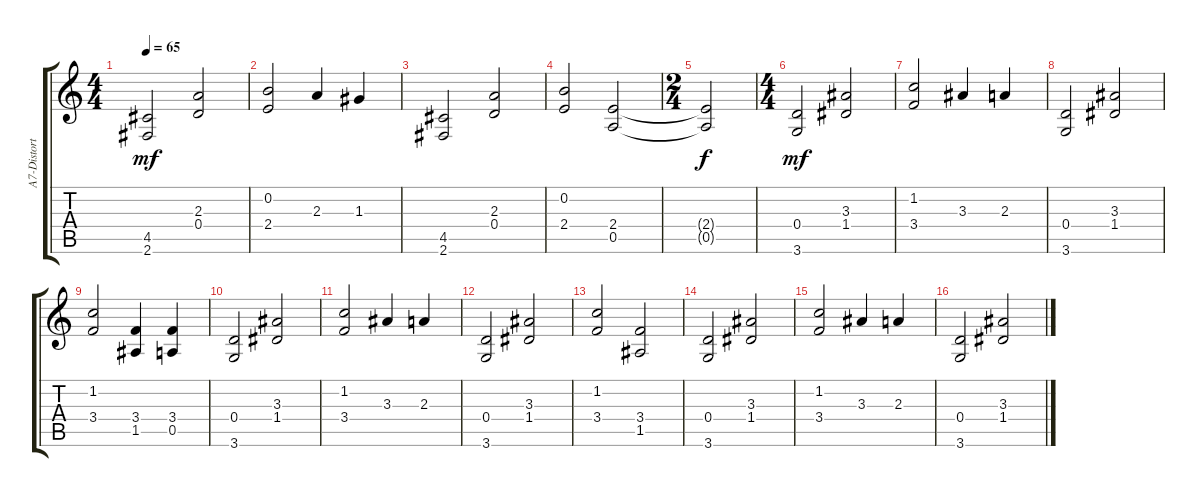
\track ("A7-DistortionGt" "A7-Distort") {instrument electricguitarclean}
\staff {score tabs}
\tuning (E4 B3 G3 D3 A2 E2) {hide}
\ts (4 4)
\tempo 65
\clef g2
\ks c
(4.5 2.6).2{dy mf} (2.3 0.4).2 |
(0.2 2.4).2 2.3.4 1.3.4 |
(4.5 2.6).2 (2.3 0.4).2 |
(0.2 2.4).2 (2.4 0.5).2 |
\ts (2 4)
(2.4{t} 0.5{t}).2{dy f} |
\ts (4 4)
(0.4 3.6).2{dy mf} (3.3 1.4).2 |
(1.2 3.4).2 3.3.4 2.3.4 |
(0.4 3.6).2 (3.3 1.4).2 |
(1.2 3.4).2 (3.4 1.5).4 (3.4 0.5).4 |
(0.4 3.6).2 (3.3 1.4).2 |
(1.2 3.4).2 3.3.4 2.3.4 |
(0.4 3.6).2 (3.3 1.4).2 |
(1.2 3.4).2 (3.4 1.5).2 |
(0.4 3.6).2 (3.3 1.4).2 |
(1.2 3.4).2 3.3.4 2.3.4 |
(0.4 3.6).2 (3.3 1.4).2
